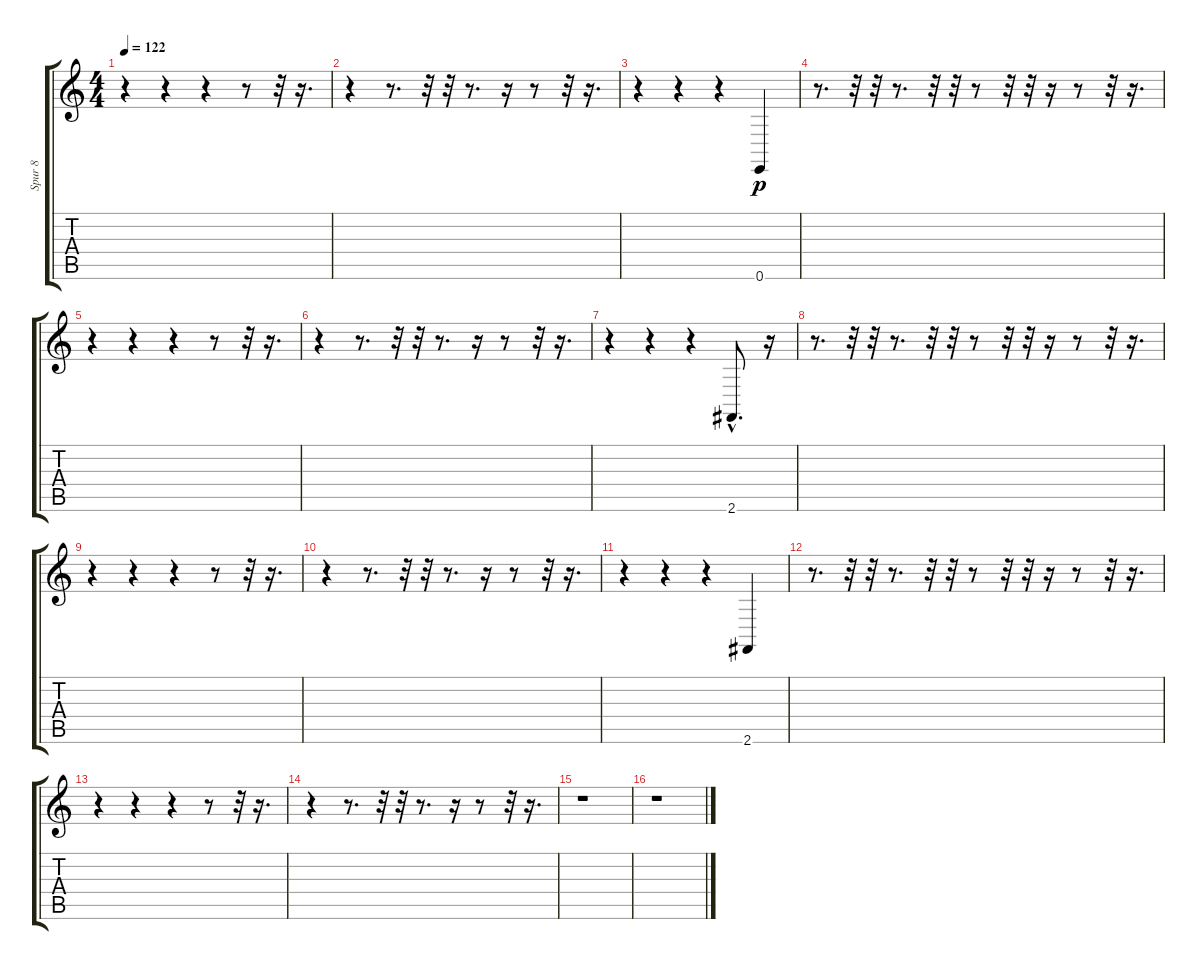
\track ("Spur 8" "Spur 8") {instrument drawbarorgan}
\staff {score tabs}
\tuning (E4 B3 G3 D3 A2 E2) {hide}
\ts (4 4)
\tempo 122
\clef g2
\ks c
r.4{dy p} r.4 r.4 r.8 r.32 r.16{d} |
r.4 r.8{d} r.32 r.32 r.8{d} r.16 r.8 r.32 r.16{d} |
r.4 r.4 r.4 0.6.4 |
r.8{d} r.32 r.32 r.8{d} r.32 r.32 r.8 r.32 r.32 r.16 r.8 r.32 r.16{d} |
r.4 r.4 r.4 r.8 r.32 r.16{d} |
r.4 r.8{d} r.32 r.32 r.8{d} r.16 r.8 r.32 r.16{d} |
r.4 r.4 r.4 2.6{hac}.8{d} r.16 |
r.8{d} r.32 r.32 r.8{d} r.32 r.32 r.8 r.32 r.32 r.16 r.8 r.32 r.16{d} |
r.4 r.4 r.4 r.8 r.32 r.16{d} |
r.4 r.8{d} r.32 r.32 r.8{d} r.16 r.8 r.32 r.16{d} |
r.4 r.4 r.4 2.6.4 |
r.8{d} r.32 r.32 r.8{d} r.32 r.32 r.8 r.32 r.32 r.16 r.8 r.32 r.16{d} |
r.4 r.4 r.4 r.8 r.32 r.16{d} |
r.4 r.8{d} r.32 r.32 r.8{d} r.16 r.8 r.32 r.16{d} |
r.1 |
r.1
